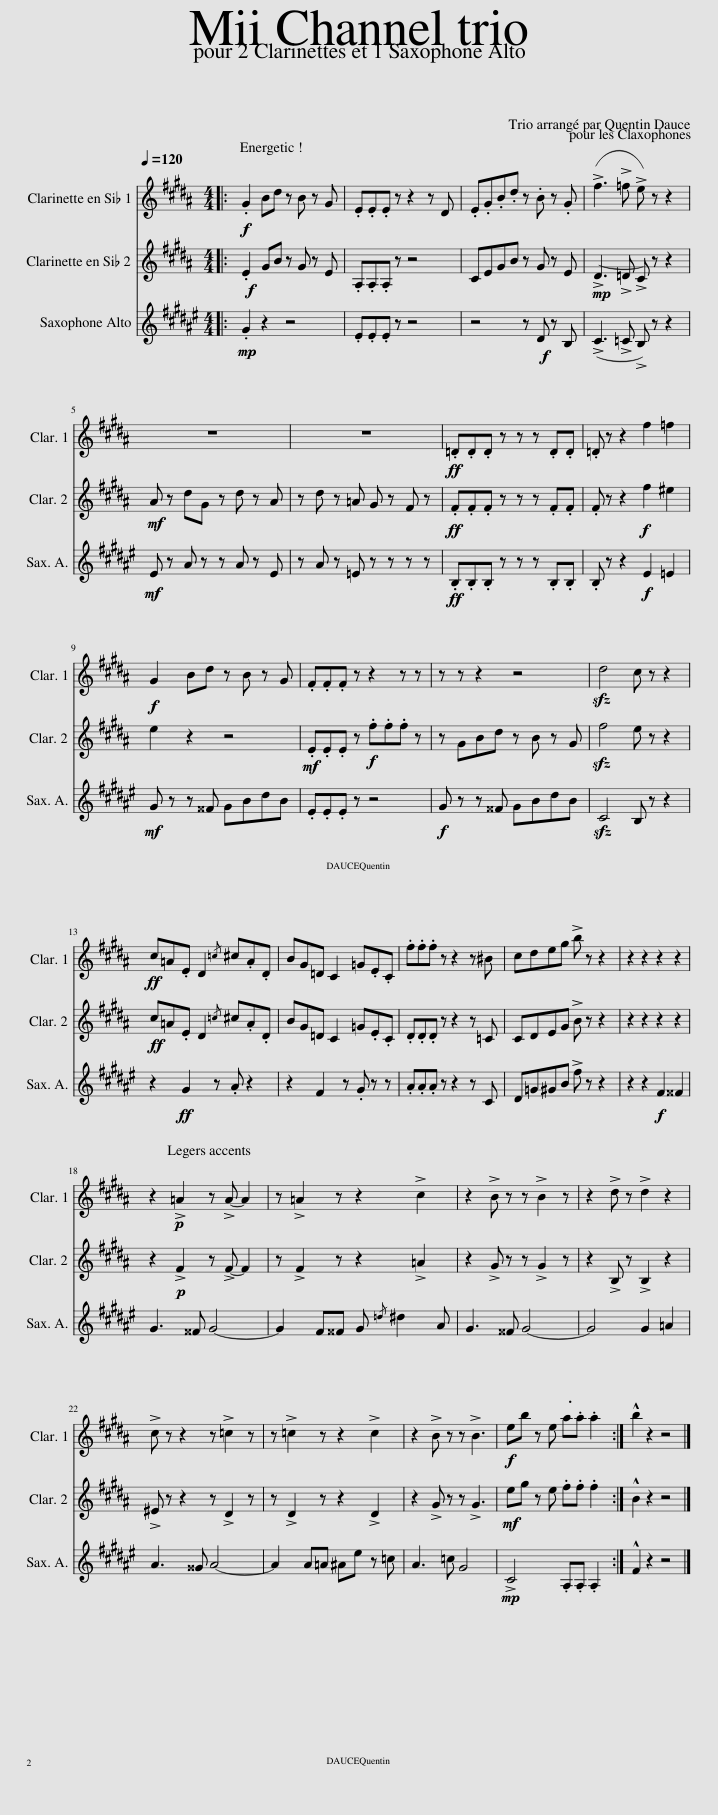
X:1
%%score 1 2 3
L:1/8
Q:1/4=120
M:4/4
I:linebreak $
K:none
V:1 treble transpose=-2
V:2 treble transpose=-2
V:3 treble transpose=-9
V:1
[K:B]|:!f! .G2 Bd z B z G | .E.E.E z z2 z D | .E.G.B.d z .B z .G | (!>!f3 !>!=f !>!e) z z2 |$ z8 | %5
 z8 |!ff! .=D.D.D z z z .D.D | .=D z z2 f2 =f2 |$!f! G2 Bd z B z G | .F.F.F z z2 z z | %10
 z z z2 z4 |!sfz! d4 c z z2 |$!ff! c=A.E D2{/=c} ^c.A.D | BG=D C2 =G.E.C | .f.f.f z z2 z ^B | %15
 cdeg !>!b z z2 | z2 z2 z2 z2 |$ z2!p! !>!=A2 z !>!A- A2 | z !>!=A2 z z2 !>!c2 | z2 !>!B z z !>!B2 z | %20
 z2 !>!d z !>!d2 z2 |$ !>!c z z2 z !>!=c2 z | z !>!=c2 z z2 !>!c2 | z2 !>!B z z !>!B3 |!f! eb z e .a.a .a2 :| %25
 !^!b2 z2 z4 |] %26
V:2
[K:B]|:!f! .E2 GB z G z E | .A,.A,.A, z z4 | CEGB z G z E |!mp! (!>!D3 !>!=D !>!C) z z2 |$!mf! A z dG z d z A | %5
 z d z =A G z F z |!ff! .F.F.F z z z .F.F | .F z z2!f! f2 ^e2 |$ e2 z2 z4 |!mf! .E.E.E z!f! .f.f.f z | %10
 z GBd z B z G |!sfz! f4 e z z2 |$!ff! c=A.E D2{/=c} ^c.A.D | BG=D C2 =G.E.C | .D.D.D z z2 z =C | %15
 CDEG !>!B z z2 | z2 z2 z2 z2 |$ z2!p! !>!F2 z !>!F- F2 | z !>!F2 z z2 !>!=A2 | z2 !>!G z z !>!G2 z | %20
 z2 !>!B, z !>!B,2 z2 |$ !>!^E z z2 z !>!D2 z | z !>!D2 z z2 !>!D2 | z2 !>!G z z !>!G3 |!mf! eg z e .f.f .f2 :| %25
 !^!B2 z2 z4 |] %26
V:3
[K:F#]|:!mp! .G2 z2 z4 | .E.E.E z z4 | z4 z!f! D z B, | (!>!C3 !>!=C !>!B,) z z2 |$!mf! E z A z z A z E | %5
 z A z =E z z z z |!ff! .B,.B,.B, z z z .B,.B, | .B, z z2!f! E2 =E2 |$!mf! G z z ^^F GBdB | .E.E.E z z4 | %10
!f! G z z ^^F GBdB |!sfz! C4 B, z z2 |$ z2!ff! G2 z .A z2 | z2 F2 z .G z z | .A.A.A z z2 z C | %15
 D=G^GB !>!f z z2 | z2 z2!f! F2 ^^F2 |$ G3 ^^F G4- | G2 F^^F G{/=d} ^d2 A | G3 ^^F G4- | %20
 G4 G2 =A2 |$ A3 ^^G A4- | A2 A=A ^Ae z =c | A3 =c G4 |!mp! !>!C4 .A,.A, .A,2 :| %25
 !^!F2 z2 z4 |] %26
